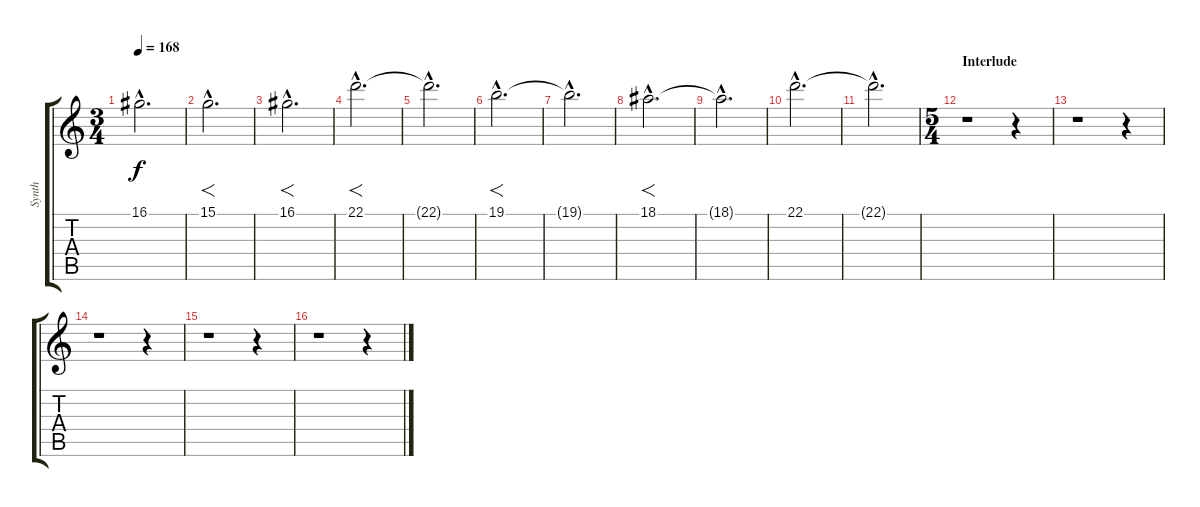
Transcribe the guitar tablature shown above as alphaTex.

\track ("Synth" "Synth") {instrument stringensemble1}
\staff {score tabs}
\tuning (E4 B3 G3 D3 A2 E2) {hide}
\ts (3 4)
\tempo 168
\clef g2
\ks c
16.1{hac t}.2{d dy f} |
15.1{hac}.2{f d} |
16.1{hac}.2{f d} |
22.1{hac}.2{f d} |
22.1{hac t}.2{d} |
19.1{hac}.2{f d} |
19.1{hac t}.2{d} |
18.1{hac}.2{f d} |
18.1{hac t}.2{d} |
22.1{hac}.2{d} |
22.1{hac t}.2{d} |
\ts (5 4)
\section ("" "Interlude")
r.1 r.4 |
r.1 r.4 |
r.1 r.4 |
r.1 r.4 |
r.1 r.4
